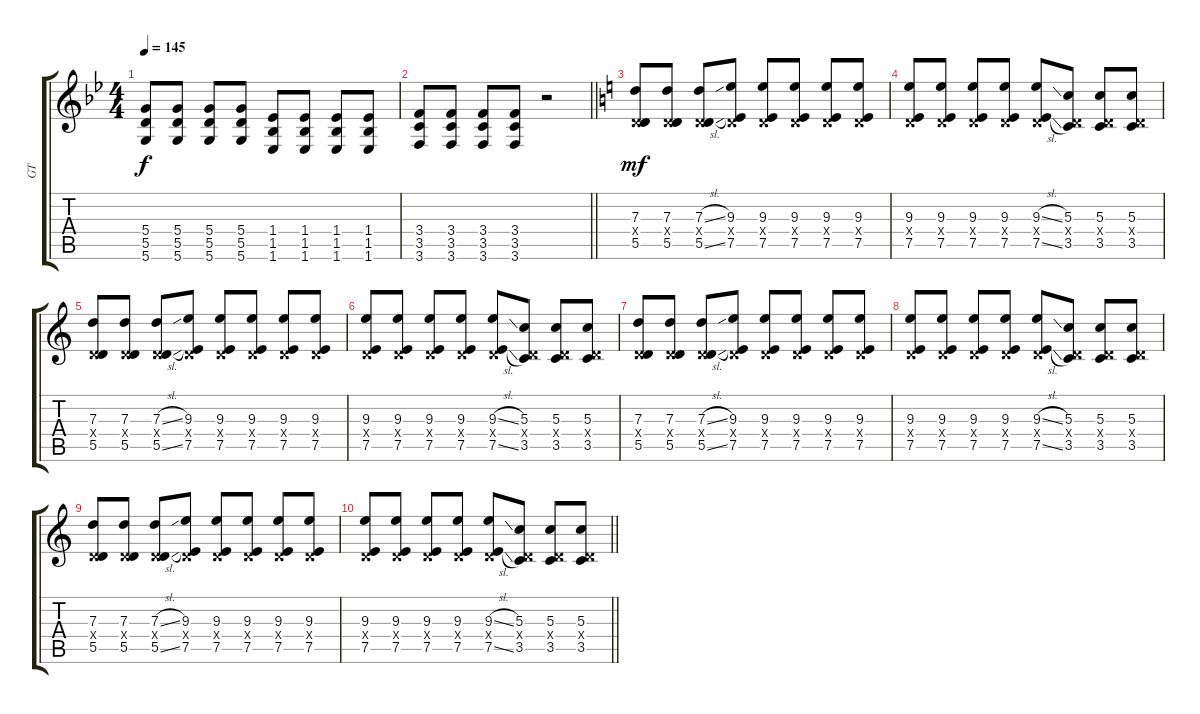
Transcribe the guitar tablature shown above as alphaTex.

\track ("GT" "GT") {instrument distortionguitar}
\staff {score tabs}
\tuning (E4 B3 G3 D3 A2 D2) {hide}
\ts (4 4)
\tempo 145
\clef g2
\ks bb
(5.4 5.5 5.6).8{dy f} (5.4 5.5 5.6).8 (5.4 5.5 5.6).8 (5.4 5.5 5.6).8 (1.4 1.5 1.6).8 (1.4 1.5 1.6).8 (1.4 1.5 1.6).8 (1.4 1.5 1.6).8 |
\barLineRight lightlight
(3.4 3.5 3.6).8 (3.4 3.5 3.6).8 (3.4 3.5 3.6).8 (3.4 3.5 3.6).8 r.2 |
\ks c
(7.3 0.4{x} 5.5).8{dy mf volume 9} (7.3 0.4{x} 5.5).8 (7.3{sl} 0.4{x} 5.5{sl}).8 (9.3 0.4{x} 7.5).8 (9.3 0.4{x} 7.5).8 (9.3 0.4{x} 7.5).8 (9.3 0.4{x} 7.5).8 (9.3 0.4{x} 7.5).8 |
(9.3 0.4{x} 7.5).8 (9.3 0.4{x} 7.5).8 (9.3 0.4{x} 7.5).8 (9.3 0.4{x} 7.5).8 (9.3{sl} 0.4{x} 7.5{sl}).8 (5.3 0.4{x} 3.5).8 (5.3 0.4{x} 3.5).8 (5.3 0.4{x} 3.5).8 |
(7.3 0.4{x} 5.5).8 (7.3 0.4{x} 5.5).8 (7.3{sl} 0.4{x} 5.5{sl}).8 (9.3 0.4{x} 7.5).8 (9.3 0.4{x} 7.5).8 (9.3 0.4{x} 7.5).8 (9.3 0.4{x} 7.5).8 (9.3 0.4{x} 7.5).8 |
(9.3 0.4{x} 7.5).8 (9.3 0.4{x} 7.5).8 (9.3 0.4{x} 7.5).8 (9.3 0.4{x} 7.5).8 (9.3{sl} 0.4{x} 7.5{sl}).8 (5.3 0.4{x} 3.5).8 (5.3 0.4{x} 3.5).8 (5.3 0.4{x} 3.5).8 |
(7.3 0.4{x} 5.5).8 (7.3 0.4{x} 5.5).8 (7.3{sl} 0.4{x} 5.5{sl}).8 (9.3 0.4{x} 7.5).8 (9.3 0.4{x} 7.5).8 (9.3 0.4{x} 7.5).8 (9.3 0.4{x} 7.5).8 (9.3 0.4{x} 7.5).8 |
(9.3 0.4{x} 7.5).8 (9.3 0.4{x} 7.5).8 (9.3 0.4{x} 7.5).8 (9.3 0.4{x} 7.5).8 (9.3{sl} 0.4{x} 7.5{sl}).8 (5.3 0.4{x} 3.5).8 (5.3 0.4{x} 3.5).8 (5.3 0.4{x} 3.5).8 |
(7.3 0.4{x} 5.5).8 (7.3 0.4{x} 5.5).8 (7.3{sl} 0.4{x} 5.5{sl}).8 (9.3 0.4{x} 7.5).8 (9.3 0.4{x} 7.5).8 (9.3 0.4{x} 7.5).8 (9.3 0.4{x} 7.5).8 (9.3 0.4{x} 7.5).8 |
\barLineRight lightlight
(9.3 0.4{x} 7.5).8 (9.3 0.4{x} 7.5).8 (9.3 0.4{x} 7.5).8 (9.3 0.4{x} 7.5).8 (9.3{sl} 0.4{x} 7.5{sl}).8 (5.3 0.4{x} 3.5).8 (5.3 0.4{x} 3.5).8 (5.3 0.4{x} 3.5).8
